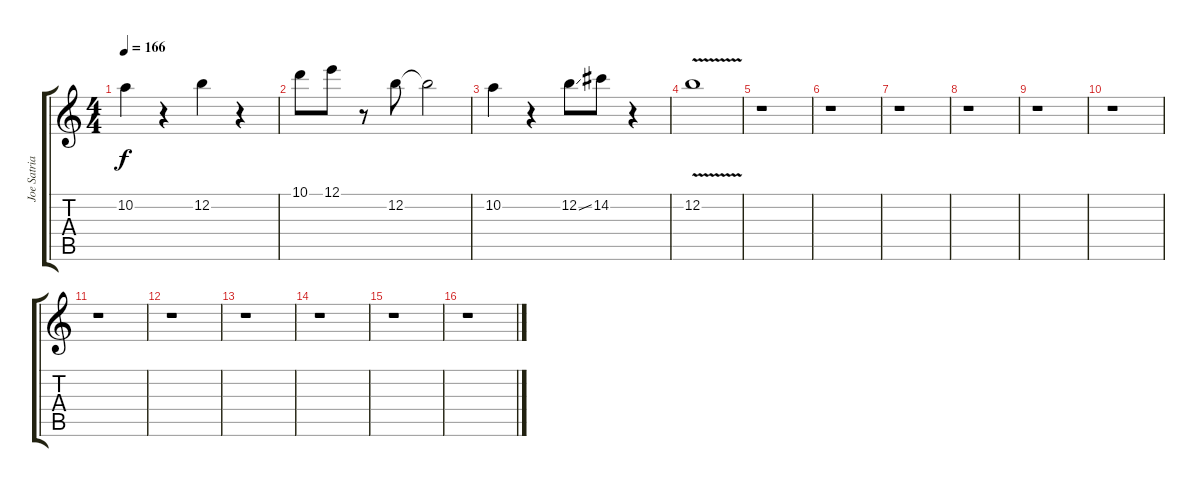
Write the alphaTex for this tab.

\track ("Joe Satriani 2" "Joe Satria") {instrument distortionguitar}
\staff {score tabs}
\tuning (E4 B3 G3 D3 A2 E2) {hide}
\ts (4 4)
\tempo 166
\clef g2
\ks c
10.2.4{dy f} r.4 12.2.4 r.4 |
10.1.8 12.1.8 r.8 12.2.8 12.2{t}.2 |
10.2.4 r.4 12.2{ss}.8 14.2.8 r.4 |
12.2{v}.1 |
r.1 |
r.1 |
r.1 |
r.1 |
r.1 |
r.1 |
r.1 |
r.1 |
r.1 |
r.1 |
r.1 |
r.1
